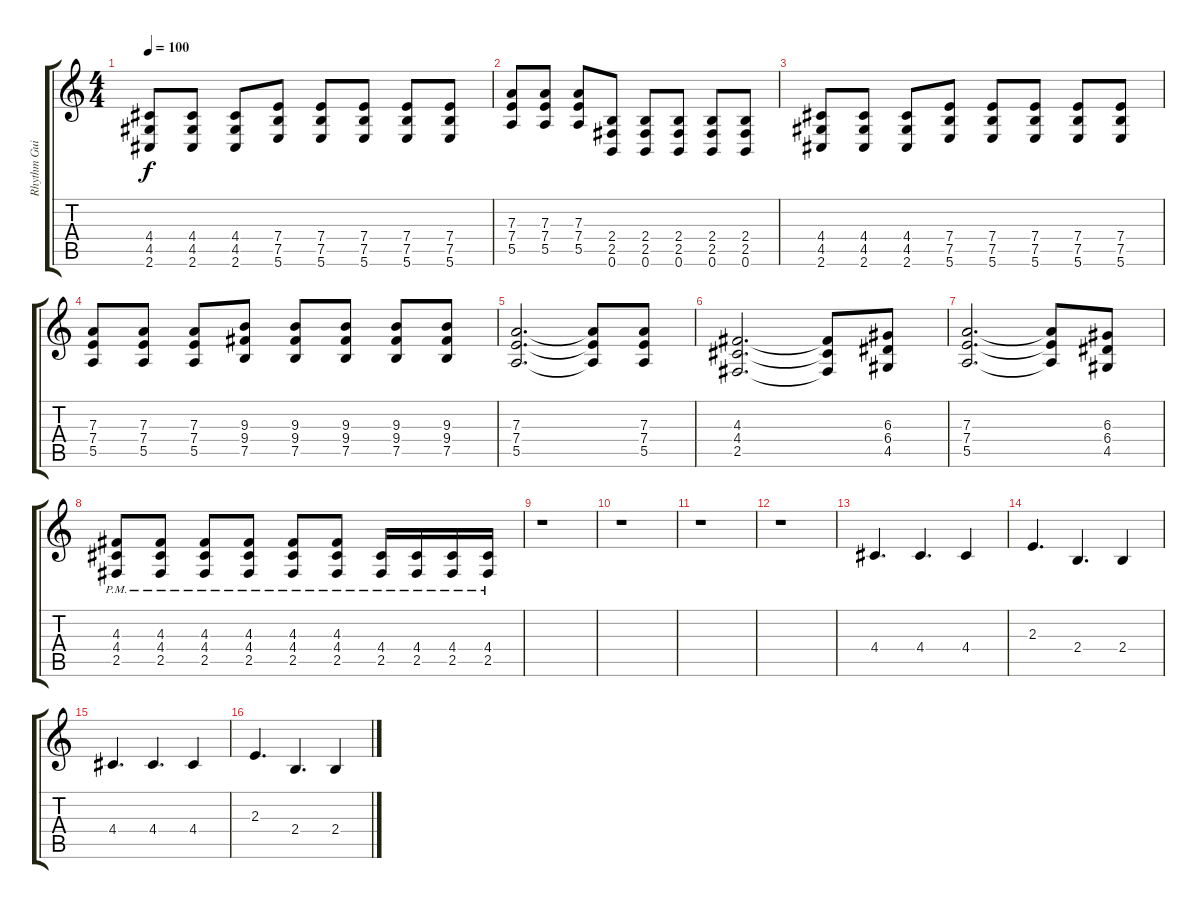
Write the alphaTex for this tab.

\track ("Rhythm Guitar 2" "Rhythm Gui") {instrument distortionguitar}
\staff {score tabs}
\tuning (B3 Gb3 D3 A2 E2 B1) {hide}
\ts (4 4)
\tempo 100
\clef g2
\ks c
(4.4 4.5 2.6).8{dy f} (4.4 4.5 2.6).8 (4.4 4.5 2.6).8 (7.4 7.5 5.6).8 (7.4 7.5 5.6).8 (7.4 7.5 5.6).8 (7.4 7.5 5.6).8 (7.4 7.5 5.6).8 |
(7.3 7.4 5.5).8 (7.3 7.4 5.5).8 (7.3 7.4 5.5).8 (2.4 2.5 0.6).8 (2.4 2.5 0.6).8 (2.4 2.5 0.6).8 (2.4 2.5 0.6).8 (2.4 2.5 0.6).8 |
(4.4 4.5 2.6).8 (4.4 4.5 2.6).8 (4.4 4.5 2.6).8 (7.4 7.5 5.6).8 (7.4 7.5 5.6).8 (7.4 7.5 5.6).8 (7.4 7.5 5.6).8 (7.4 7.5 5.6).8 |
(7.3 7.4 5.5).8 (7.3 7.4 5.5).8 (7.3 7.4 5.5).8 (9.3 9.4 7.5).8 (9.3 9.4 7.5).8 (9.3 9.4 7.5).8 (9.3 9.4 7.5).8 (9.3 9.4 7.5).8 |
(7.3 7.4 5.5).2{d} (7.3{t} 7.4{t} 5.5{t}).8 (7.3 7.4 5.5).8 |
(4.3 4.4 2.5).2{d} (4.3{t} 4.4{t} 2.5{t}).8 (6.3 6.4 4.5).8 |
(7.3 7.4 5.5).2{d} (7.3{t} 7.4{t} 5.5{t}).8 (6.3 6.4 4.5).8 |
(4.3{pm} 4.4{pm} 2.5{pm}).8 (4.3{pm} 4.4{pm} 2.5{pm}).8 (4.3{pm} 4.4{pm} 2.5{pm}).8 (4.3{pm} 4.4{pm} 2.5{pm}).8 (4.3{pm} 4.4{pm} 2.5{pm}).8 (4.3{pm} 4.4{pm} 2.5{pm}).8 (4.4{pm} 2.5{pm}).16 (4.4{pm} 2.5{pm}).16 (4.4{pm} 2.5{pm}).16 (4.4{pm} 2.5{pm}).16 |
r.1 |
r.1 |
r.1 |
r.1 |
4.4.4{d volume 16 balance 9} 4.4.4{d} 4.4.4 |
2.3.4{d} 2.4.4{d} 2.4.4 |
4.4.4{d} 4.4.4{d} 4.4.4 |
2.3.4{d} 2.4.4{d} 2.4.4
